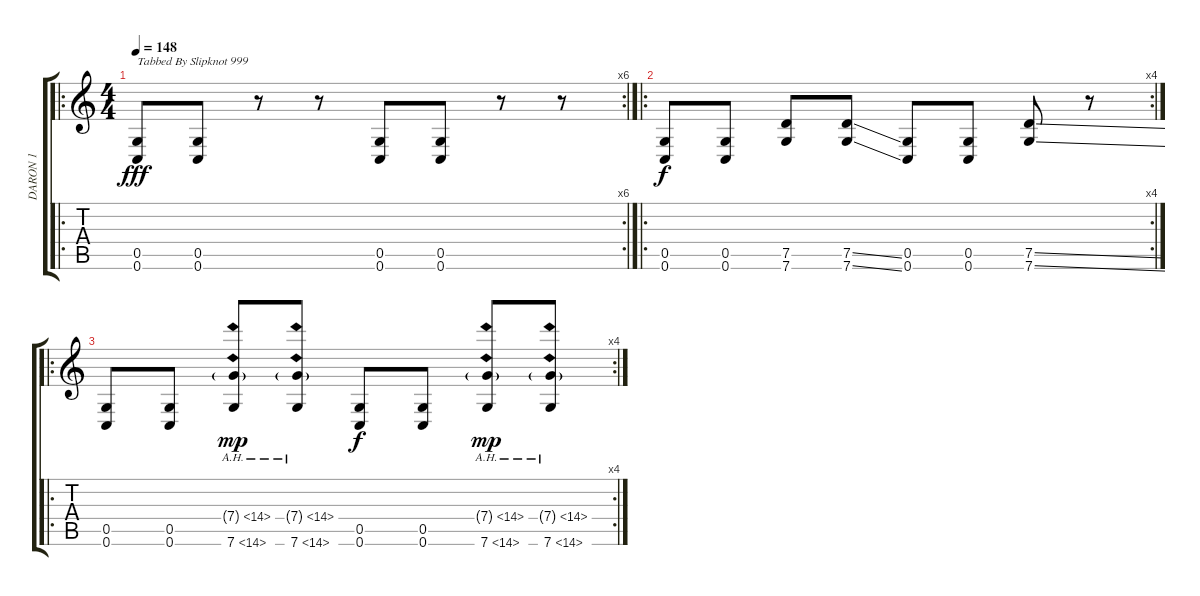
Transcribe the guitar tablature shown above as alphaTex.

\track ("DARON 1" "DARON 1") {instrument distortionguitar}
\staff {score tabs}
\tuning (D4 A3 F3 C3 G2 C2) {hide}
\ro
\rc 6
\ts (4 4)
\tempo 148
\clef g2
\ks c
(0.5 0.6).8{txt "Tabbed By Slipknot 999" dy fff instrument distortionguitar} (0.5 0.6).8 r.8 r.8 (0.5 0.6).8 (0.5 0.6).8 r.8 r.8 |
\ro
\rc 4
(0.5 0.6).8{dy f} (0.5 0.6).8 (7.5 7.6).8 (7.5{ss} 7.6{ss}).8 (0.5 0.6).8 (0.5 0.6).8 (7.5{ss} 7.6{ss}).8 r.8 |
\ro
\rc 4
(0.5 0.6).8 (0.5 0.6).8 (7.4{ah 7 g} 7.6{ah 7}).8{dy mp} (7.4{ah 7 g} 7.6{ah 7}).8 (0.5 0.6).8{dy f} (0.5 0.6).8 (7.4{ah 7 g} 7.6{ah 7}).8{dy mp} (7.4{ah 7 g} 7.6{ah 7}).8
